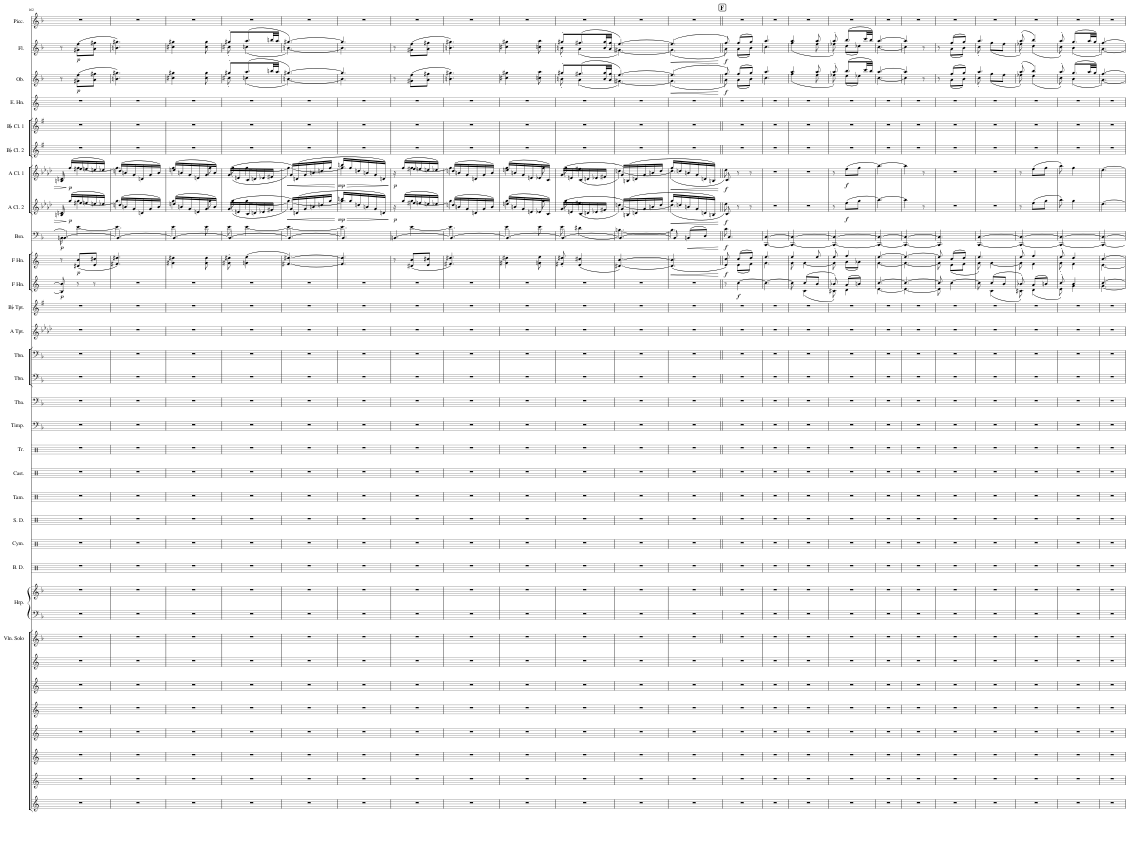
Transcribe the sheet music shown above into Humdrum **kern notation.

**kern	**kern	**kern	**kern	**kern	**kern	**kern	**kern	**kern	**kern	**kern	**kern	**kern	**kern	**kern	**kern	**kern	**kern	**kern	**kern	**kern	**kern	**kern	**dynam	**kern	**dynam	**kern	**dynam	**kern	**dynam	**kern	**dynam	**kern	**kern	**kern	**kern	**dynam	**kern	**dynam	**kern
*part32	*part31	*part30	*part29	*part28	*part27	*part26	*part25	*part24	*part24	*part23	*part22	*part21	*part20	*part19	*part18	*part17	*part16	*part15	*part14	*part13	*part12	*part11	*part11	*part10	*part10	*part9	*part9	*part8	*part8	*part7	*part7	*part6	*part5	*part4	*part3	*part3	*part2	*part2	*part1
*staff33	*staff32	*staff31	*staff30	*staff29	*staff28	*staff27	*staff26	*staff25	*staff24	*staff23	*staff22	*staff21	*staff20	*staff19	*staff18	*staff17	*staff16	*staff15	*staff14	*staff13	*staff12	*staff11	*staff11	*staff10	*staff10	*staff9	*staff9	*staff8	*staff8	*staff7	*staff7	*staff6	*staff5	*staff4	*staff3	*staff3	*staff2	*staff2	*staff1
*I"Piano	*I"Piano	*I"Piano	*I"Piano	*I"Piano	*I"Piano	*I"Piano	*I"Violin Solo	*I"Harp	*	*I"Bass Drum	*I"Cymbals	*I"Snare Drum	*I"Tambourine	*I"Castanets	*I"Triangle	*I"Timpani	*I"Tuba	*I"Trombone	*I"Trombone	*I"A Trumpet	*I"Bb Trumpet	*I"Horn in F	*	*I"Horn in F	*	*I"Bassoon	*	*I"A Clarinet 2	*	*I"A Clarinet 1	*	*I"Bb Clarinet 2	*I"Bb Clarinet 1	*I"English Horn	*I"Oboe	*	*I"Flute	*	*I"Piccolo
*I'Pno	*I'Pno	*I'Pno	*I'Pno	*I'Pno	*I'Pno	*I'Pno	*I'Vln. Solo	*I'Hrp.	*	*I'B. D.	*I'Cym.	*I'S. D.	*I'Tam.	*I'Cast.	*I'Tr.	*I'Timp.	*I'Tba.	*I'Tbn.	*I'Tbn.	*I'A Tpt.	*I'Bb Tpt.	*	*	*	*	*I'Bsn.	*	*I'A Cl. 2	*	*I'A Cl. 1	*	*I'Bb Cl. 2	*I'Bb Cl. 1	*I'E. Hn.	*I'Ob.	*	*I'Fl.	*	*I'Picc.
!!LO:PB:g=z
*clefG2	*clefG2	*clefG2	*clefG2	*clefG2	*clefG2	*clefG2	*clefG2	*clefF4	*clefG2	*clefX	*clefX	*clefX	*clefX	*clefX	*clefX	*clefF4	*clefF4	*clefF4	*clefF4	*clefG2	*clefG2	*clefG2	*	*clefG2	*	*clefF4	*	*clefG2	*	*clefG2	*	*clefG2	*clefG2	*clefG2	*clefG2	*	*clefG2	*	*clefG2
*	*	*	*	*	*	*	*	*	*	*	*	*	*	*	*	*	*	*	*	*Trd2c3	*Trd1c2	*Trd4c7	*	*Trd4c7	*	*	*	*Trd2c3	*	*Trd2c3	*	*Trd1c2	*Trd1c2	*Trd4c7	*	*	*	*	*Trd-7c-12
*k[]	*k[]	*k[]	*k[]	*k[]	*k[]	*k[]	*k[b-]	*k[b-]	*k[b-]	*k[]	*k[]	*k[]	*k[]	*k[]	*k[]	*k[b-]	*k[b-]	*k[b-]	*k[b-]	*k[b-e-a-d-]	*k[f#]	*k[]	*	*k[]	*	*k[b-]	*	*k[b-e-a-d-]	*	*k[b-e-a-d-]	*	*k[f#]	*k[f#]	*k[]	*k[b-]	*	*k[b-]	*	*k[b-]
*	*	*	*	*	*	*	*M3/8	*M3/8	*M3/8	*M3/8	*M3/8	*M3/8	*M3/8	*M3/8	*M3/8	*M3/8	*M3/8	*M3/8	*M3/8	*M3/8	*M3/8	*M3/8	*	*M3/8	*	*M3/8	*	*M3/8	*	*M3/8	*	*M3/8	*M3/8	*M3/8	*M3/8	*	*M3/8	*	*M3/8
=162	=162	=162	=162	=162	=162	=162	=162	=162	=162	=162	=162	=162	=162	=162	=162	=162	=162	=162	=162	=162	=162	=162	=162	=162	=162	=162	=162	=162	=162	=162	=162	=162	=162	=162	=162	=162	=162	=162	=162
*	*	*	*	*	*	*	*	*	*	*	*	*	*	*	*	*	*	*	*	*	*	*	*	*	*	*^	*	*^	*	*^	*	*	*	*	*	*	*	*	*
!	!	!	!	!	!	!	!	!	!	!	!	!	!	!	!	!	!	!	!	!	!	!	!LO:DY:b	!	!	!	!	!LO:DY:b	!	!	!	!	!	!	!	!	!	!	!	!	!	!
1r	1r	1r	1r	1r	1r	1r	4.r	4.r	4.r	4.r	4.r	4.r	4.r	4.r	4.r	4.r	4.r	4.r	4.r	4.r	4.r	8B/] 8b/]	p	8r	.	[4.BBn/	16BB\	p	16Bn/ 16dn/	8ryy	.	16Bn/ 16dn/	8ryy	.	4.r	4.r	4.r	8r	.	8r	.	4.r
!	!	!	!	!	!	!	!	!	!	!	!	!	!	!	!	!	!	!	!	!	!	!	!	!	!	!	!	!	!	!	!LO:DY:b	!	!	!LO:DY:b	!	!	!	!	!	!	!	!
.	.	.	.	.	.	.	.	.	.	.	.	.	.	.	.	.	.	.	.	.	.	.	.	.	.	.	16ryy	.	(16gg/LL	.	p	(16gg/LL	.	p	.	.	.	.	.	.	.	.
!	!	!	!	!	!	!	!	!	!	!	!	!	!	!	!	!	!	!	!	!	!	!	!	!	!LO:DY:b	!	!	!	!	!	!	!	!	!	!	!	!	!	!LO:DY:b	!	!LO:DY:b	!
.	.	.	.	.	.	.	.	.	.	.	.	.	.	.	.	.	.	.	.	.	.	8r	.	(8d#X/ 8b/L	p	.	[4e\	.	16ff#X/	[4gg\	.	16ff#X/	[4gg\	.	.	.	.	(8g#X\ 8ee\L	p	(8g#X\ 8ee\L	p	.
.	.	.	.	.	.	.	.	.	.	.	.	.	.	.	.	.	.	.	.	.	.	.	.	.	.	.	.	.	16ffn/	.	.	16ffn/	.	.	.	.	.	.	.	.	.	.
.	.	.	.	.	.	.	.	.	.	.	.	.	.	.	.	.	.	.	.	.	.	8r	.	8e/ 8cc#X/J	.	.	.	.	16een/	.	.	16een/	.	.	.	.	.	8a\ 8ff#X\J	.	8a\ 8ff#X\J	.	.
.	.	.	.	.	.	.	.	.	.	.	.	.	.	.	.	.	.	.	.	.	.	.	.	.	.	.	.	.	16ee-X/JJ)	.	.	16ee-X/JJ)	.	.	.	.	.	.	.	.	.	.
.	.	.	.	.	.	.	2ryy	2ryy	2ryy	2ryy	2ryy	2ryy	2ryy	2ryy	2ryy	2ryy	2ryy	2ryy	2ryy	2ryy	2ryy	2ryy	.	2ryy	.	2ryy	2ryy	.	2ryy	2ryy	.	2ryy	2ryy	.	2ryy	2ryy	2ryy	2ryy	.	2ryy	.	2ryy
.	.	.	.	.	.	.	8ryy	8ryy	8ryy	8ryy	8ryy	8ryy	8ryy	8ryy	8ryy	8ryy	8ryy	8ryy	8ryy	8ryy	8ryy	8ryy	.	8ryy	.	8ryy	8ryy	.	8ryy	8ryy	.	8ryy	8ryy	.	8ryy	8ryy	8ryy	8ryy	.	8ryy	.	8ryy
=163	=163	=163	=163	=163	=163	=163	=163	=163	=163	=163	=163	=163	=163	=163	=163	=163	=163	=163	=163	=163	=163	=163	=163	=163	=163	=163	=163	=163	=163	=163	=163	=163	=163	=163	=163	=163	=163	=163	=163	=163	=163	=163
1r	1r	1r	1r	1r	1r	1r	4.r	4.r	4.r	4.r	4.r	4.r	4.r	4.r	4.r	4.r	4.r	4.r	4.r	4.r	4.r	4.r	.	4.f#X/ 4.dd#X/)	.	4.BB/_	4.e\]	.	(16ddn/LL	4.gg\]	.	(16ddn/LL	4.gg\]	.	4.r	4.r	4.r	4.bn\ 4.gg#X\)	.	4.bn\ 4.gg#X\)	.	4.r
.	.	.	.	.	.	.	.	.	.	.	.	.	.	.	.	.	.	.	.	.	.	.	.	.	.	.	.	.	16bn/	.	.	16bn/	.	.	.	.	.	.	.	.	.	.
.	.	.	.	.	.	.	.	.	.	.	.	.	.	.	.	.	.	.	.	.	.	.	.	.	.	.	.	.	16g/	.	.	16g/	.	.	.	.	.	.	.	.	.	.
.	.	.	.	.	.	.	.	.	.	.	.	.	.	.	.	.	.	.	.	.	.	.	.	.	.	.	.	.	16dn/	.	.	16dn/	.	.	.	.	.	.	.	.	.	.
.	.	.	.	.	.	.	.	.	.	.	.	.	.	.	.	.	.	.	.	.	.	.	.	.	.	.	.	.	16g/	.	.	16g/	.	.	.	.	.	.	.	.	.	.
.	.	.	.	.	.	.	.	.	.	.	.	.	.	.	.	.	.	.	.	.	.	.	.	.	.	.	.	.	16b/JJ)	.	.	16b/JJ)	.	.	.	.	.	.	.	.	.	.
.	.	.	.	.	.	.	2ryy	2ryy	2ryy	2ryy	2ryy	2ryy	2ryy	2ryy	2ryy	2ryy	2ryy	2ryy	2ryy	2ryy	2ryy	2ryy	.	2ryy	.	2ryy	2ryy	.	2ryy	2ryy	.	2ryy	2ryy	.	2ryy	2ryy	2ryy	2ryy	.	2ryy	.	2ryy
.	.	.	.	.	.	.	8ryy	8ryy	8ryy	8ryy	8ryy	8ryy	8ryy	8ryy	8ryy	8ryy	8ryy	8ryy	8ryy	8ryy	8ryy	8ryy	.	8ryy	.	8ryy	8ryy	.	8ryy	8ryy	.	8ryy	8ryy	.	8ryy	8ryy	8ryy	8ryy	.	8ryy	.	8ryy
=164	=164	=164	=164	=164	=164	=164	=164	=164	=164	=164	=164	=164	=164	=164	=164	=164	=164	=164	=164	=164	=164	=164	=164	=164	=164	=164	=164	=164	=164	=164	=164	=164	=164	=164	=164	=164	=164	=164	=164	=164	=164	=164
1r	1r	1r	1r	1r	1r	1r	4.r	4.r	4.r	4.r	4.r	4.r	4.r	4.r	4.r	4.r	4.r	4.r	4.r	4.r	4.r	4.r	.	4g#X\ 4dd#X\	.	4.BB/_	4e\	.	(16een/LL	4gg\	.	(16een/LL	4gg\	.	4.r	4.r	4.r	4cc#X\ 4gg#X\	.	4cc#X\ 4gg#X\	.	4.r
.	.	.	.	.	.	.	.	.	.	.	.	.	.	.	.	.	.	.	.	.	.	.	.	.	.	.	.	.	16bn/	.	.	16bn/	.	.	.	.	.	.	.	.	.	.
.	.	.	.	.	.	.	.	.	.	.	.	.	.	.	.	.	.	.	.	.	.	.	.	.	.	.	.	.	16g/	.	.	16g/	.	.	.	.	.	.	.	.	.	.
.	.	.	.	.	.	.	.	.	.	.	.	.	.	.	.	.	.	.	.	.	.	.	.	.	.	.	.	.	16en/	.	.	16en/	.	.	.	.	.	.	.	.	.	.
.	.	.	.	.	.	.	.	.	.	.	.	.	.	.	.	.	.	.	.	.	.	.	.	8g#\ 8dd#\	.	.	8e\	.	16g/	8gg\	.	16g/	8gg\	.	.	.	.	8cc#\ 8gg#\	.	8cc#\ 8gg#\	.	.
.	.	.	.	.	.	.	.	.	.	.	.	.	.	.	.	.	.	.	.	.	.	.	.	.	.	.	.	.	16b/JJ)	.	.	16b/JJ)	.	.	.	.	.	.	.	.	.	.
.	.	.	.	.	.	.	2ryy	2ryy	2ryy	2ryy	2ryy	2ryy	2ryy	2ryy	2ryy	2ryy	2ryy	2ryy	2ryy	2ryy	2ryy	2ryy	.	2ryy	.	2ryy	2ryy	.	2ryy	2ryy	.	2ryy	2ryy	.	2ryy	2ryy	2ryy	2ryy	.	2ryy	.	2ryy
.	.	.	.	.	.	.	8ryy	8ryy	8ryy	8ryy	8ryy	8ryy	8ryy	8ryy	8ryy	8ryy	8ryy	8ryy	8ryy	8ryy	8ryy	8ryy	.	8ryy	.	8ryy	8ryy	.	8ryy	8ryy	.	8ryy	8ryy	.	8ryy	8ryy	8ryy	8ryy	.	8ryy	.	8ryy
=165	=165	=165	=165	=165	=165	=165	=165	=165	=165	=165	=165	=165	=165	=165	=165	=165	=165	=165	=165	=165	=165	=165	=165	=165	=165	=165	=165	=165	=165	=165	=165	=165	=165	=165	=165	=165	=165	=165	=165	=165	=165	=165
*	*	*	*	*	*	*	*	*	*	*	*	*	*	*	*	*	*	*	*	*	*	*	*	*	*	*	*	*	*	*	*	*	*	*	*	*	*	*^	*	*^	*	*
1r	1r	1r	1r	1r	1r	1r	4.r	4.r	4.r	4.r	4.r	4.r	4.r	4.r	4.r	4.r	4.r	4.r	4.r	4.r	4.r	4.r	.	8g#X\' 8dd#X\'	.	4.BB/_	8e'\	.	(16g/LL	(8gg'\	.	(16g/LL	(8gg'\	.	4.r	4.r	4.r	8gg#X'/L	8cc#X'\	.	8gg#X'/L	8cc#X'\	.	4.r
.	.	.	.	.	.	.	.	.	.	.	.	.	.	.	.	.	.	.	.	.	.	.	.	.	.	.	.	.	16en/	.	.	16en/	.	.	.	.	.	.	.	.	.	.	.	.
.	.	.	.	.	.	.	.	.	.	.	.	.	.	.	.	.	.	.	.	.	.	.	.	(4gn\ 4ee\	.	.	[4e\	.	16c/	[4gg\	.	16c/	[4gg\	.	.	.	.	(8.aa/	(4ccn\	.	(8.aa/	(4ccn\	.	.
.	.	.	.	.	.	.	.	.	.	.	.	.	.	.	.	.	.	.	.	.	.	.	.	.	.	.	.	.	16dn/	.	.	16dn/	.	.	.	.	.	.	.	.	.	.	.	.
.	.	.	.	.	.	.	.	.	.	.	.	.	.	.	.	.	.	.	.	.	.	.	.	.	.	.	.	.	16e-X/	.	.	16e-X/	.	.	.	.	.	.	.	.	.	.	.	.
.	.	.	.	.	.	.	.	.	.	.	.	.	.	.	.	.	.	.	.	.	.	.	.	.	.	.	.	.	16f#X/JJ	.	.	16f#X/JJ	.	.	.	.	.	32bbn/LL	.	.	32bbn/LL	.	.	.
.	.	.	.	.	.	.	.	.	.	.	.	.	.	.	.	.	.	.	.	.	.	.	.	.	.	.	.	.	.	.	.	.	.	.	.	.	.	32aa/JJJ	.	.	32aa/JJJ	.	.	.
.	.	.	.	.	.	.	2ryy	2ryy	2ryy	2ryy	2ryy	2ryy	2ryy	2ryy	2ryy	2ryy	2ryy	2ryy	2ryy	2ryy	2ryy	2ryy	.	2ryy	.	2ryy	2ryy	.	2ryy	2ryy	.	2ryy	2ryy	.	2ryy	2ryy	2ryy	2ryy	2ryy	.	2ryy	2ryy	.	2ryy
.	.	.	.	.	.	.	8ryy	8ryy	8ryy	8ryy	8ryy	8ryy	8ryy	8ryy	8ryy	8ryy	8ryy	8ryy	8ryy	8ryy	8ryy	8ryy	.	8ryy	.	8ryy	8ryy	.	8ryy	8ryy	.	8ryy	8ryy	.	8ryy	8ryy	8ryy	8ryy	8ryy	.	8ryy	8ryy	.	8ryy
=166	=166	=166	=166	=166	=166	=166	=166	=166	=166	=166	=166	=166	=166	=166	=166	=166	=166	=166	=166	=166	=166	=166	=166	=166	=166	=166	=166	=166	=166	=166	=166	=166	=166	=166	=166	=166	=166	=166	=166	=166	=166	=166	=166	=166
!	!	!	!	!	!	!	!	!	!	!	!	!	!	!	!	!	!	!	!	!	!	!	!	!	!	!	!	!	!	!	!LO:HP:b	!	!	!LO:HP:b	!	!	!	!	!	!	!	!	!	!
1r	1r	1r	1r	1r	1r	1r	4.r	4.r	4.r	4.r	4.r	4.r	4.r	4.r	4.r	4.r	4.r	4.r	4.r	4.r	4.r	4.r	.	[4.f#X/ [4.dd#X/)	.	4.BB/_	4.e\_	.	16g/LL)	4.gg\_)	<	16g/LL)	4.gg\_)	<	4.r	4.r	4.r	[4.gg#X/)	[4.bn\)	.	[4.gg#X/)	[4.bn\)	.	4.r
.	.	.	.	.	.	.	.	.	.	.	.	.	.	.	.	.	.	.	.	.	.	.	.	.	.	.	.	.	(16dn/	.	.	(16dn/	.	.	.	.	.	.	.	.	.	.	.	.
.	.	.	.	.	.	.	.	.	.	.	.	.	.	.	.	.	.	.	.	.	.	.	.	.	.	.	.	.	16g/	.	.	16g/	.	.	.	.	.	.	.	.	.	.	.	.
.	.	.	.	.	.	.	.	.	.	.	.	.	.	.	.	.	.	.	.	.	.	.	.	.	.	.	.	.	16bn/	.	.	16bn/	.	.	.	.	.	.	.	.	.	.	.	.
.	.	.	.	.	.	.	.	.	.	.	.	.	.	.	.	.	.	.	.	.	.	.	.	.	.	.	.	.	16ddn/	.	.	16ddn/	.	.	.	.	.	.	.	.	.	.	.	.
.	.	.	.	.	.	.	.	.	.	.	.	.	.	.	.	.	.	.	.	.	.	.	.	.	.	.	.	.	16gg/JJ	.	.	16gg/JJ	.	.	.	.	.	.	.	.	.	.	.	.
.	.	.	.	.	.	.	2ryy	2ryy	2ryy	2ryy	2ryy	2ryy	2ryy	2ryy	2ryy	2ryy	2ryy	2ryy	2ryy	2ryy	2ryy	2ryy	.	2ryy	.	2ryy	2ryy	.	2ryy	2ryy	[	2ryy	2ryy	[	2ryy	2ryy	2ryy	2ryy	2ryy	.	2ryy	2ryy	.	2ryy
.	.	.	.	.	.	.	8ryy	8ryy	8ryy	8ryy	8ryy	8ryy	8ryy	8ryy	8ryy	8ryy	8ryy	8ryy	8ryy	8ryy	8ryy	8ryy	.	8ryy	.	8ryy	8ryy	.	8ryy	8ryy	.	8ryy	8ryy	.	8ryy	8ryy	8ryy	8ryy	8ryy	.	8ryy	8ryy	.	8ryy
=167	=167	=167	=167	=167	=167	=167	=167	=167	=167	=167	=167	=167	=167	=167	=167	=167	=167	=167	=167	=167	=167	=167	=167	=167	=167	=167	=167	=167	=167	=167	=167	=167	=167	=167	=167	=167	=167	=167	=167	=167	=167	=167	=167	=167
!	!	!	!	!	!	!	!	!	!	!	!	!	!	!	!	!	!	!	!	!	!	!	!	!	!	!	!	!	!	!	!LO:HP:b	!	!	!LO:HP:b	!	!	!	!	!	!	!	!	!	!
!	!	!	!	!	!	!	!	!	!	!	!	!	!	!	!	!	!	!	!	!	!	!	!	!	!	!	!	!	!	!	!LO:DY:n=1:b	!	!	!LO:DY:n=1:b	!	!	!	!	!	!	!	!	!	!
1r	1r	1r	1r	1r	1r	1r	4.r	4.r	4.r	4.r	4.r	4.r	4.r	4.r	4.r	4.r	4.r	4.r	4.r	4.r	4.r	4.r	.	4.f#/] 4.dd#/]	.	4.BB/]	4.e\]	.	16bbn/LL	4.gg\]	> mp	16bbn/LL	4.gg\]	> mp	4.r	4.r	4.r	4.gg#/]	4.b\]	.	4.gg#/]	4.b\]	.	4.r
.	.	.	.	.	.	.	.	.	.	.	.	.	.	.	.	.	.	.	.	.	.	.	.	.	.	.	.	.	16gg/	.	.	16gg/	.	.	.	.	.	.	.	.	.	.	.	.
.	.	.	.	.	.	.	.	.	.	.	.	.	.	.	.	.	.	.	.	.	.	.	.	.	.	.	.	.	16ddn/	.	.	16ddn/	.	.	.	.	.	.	.	.	.	.	.	.
.	.	.	.	.	.	.	.	.	.	.	.	.	.	.	.	.	.	.	.	.	.	.	.	.	.	.	.	.	16bn/	.	.	16bn/	.	.	.	.	.	.	.	.	.	.	.	.
.	.	.	.	.	.	.	.	.	.	.	.	.	.	.	.	.	.	.	.	.	.	.	.	.	.	.	.	.	16g/	.	.	16g/	.	.	.	.	.	.	.	.	.	.	.	.
.	.	.	.	.	.	.	.	.	.	.	.	.	.	.	.	.	.	.	.	.	.	.	.	.	.	.	.	.	16dn/JJ)	.	.	16dn/JJ)	.	.	.	.	.	.	.	.	.	.	.	.
.	.	.	.	.	.	.	2ryy	2ryy	2ryy	2ryy	2ryy	2ryy	2ryy	2ryy	2ryy	2ryy	2ryy	2ryy	2ryy	2ryy	2ryy	2ryy	.	2ryy	.	2ryy	2ryy	.	2ryy	2ryy	]	2ryy	2ryy	]	2ryy	2ryy	2ryy	2ryy	2ryy	.	2ryy	2ryy	.	2ryy
.	.	.	.	.	.	.	8ryy	8ryy	8ryy	8ryy	8ryy	8ryy	8ryy	8ryy	8ryy	8ryy	8ryy	8ryy	8ryy	8ryy	8ryy	8ryy	.	8ryy	.	8ryy	8ryy	.	8ryy	8ryy	.	8ryy	8ryy	.	8ryy	8ryy	8ryy	8ryy	8ryy	.	8ryy	8ryy	.	8ryy
=168	=168	=168	=168	=168	=168	=168	=168	=168	=168	=168	=168	=168	=168	=168	=168	=168	=168	=168	=168	=168	=168	=168	=168	=168	=168	=168	=168	=168	=168	=168	=168	=168	=168	=168	=168	=168	=168	=168	=168	=168	=168	=168	=168	=168
!	!	!	!	!	!	!	!	!	!	!	!	!	!	!	!	!	!	!	!	!	!	!	!	!	!	!	!	!	!	!	!LO:DY:b	!	!	!LO:DY:b	!	!	!	!	!	!	!	!	!	!
*	*	*	*	*	*	*	*	*	*	*	*	*	*	*	*	*	*	*	*	*	*	*	*	*	*	*	*	*	*	*	*	*	*	*	*	*	*	*v	*v	*	*	*	*	*
*	*	*	*	*	*	*	*	*	*	*	*	*	*	*	*	*	*	*	*	*	*	*	*	*	*	*	*	*	*	*	*	*	*	*	*	*	*	*	*	*v	*v	*	*
1r	1r	1r	1r	1r	1r	1r	4.r	4.r	4.r	4.r	4.r	4.r	4.r	4.r	4.r	4.r	4.r	4.r	4.r	4.r	4.r	4.r	.	8r	.	[4.BBn/	8ryy	.	16r	8ryy	p	16r	8ryy	p	4.r	4.r	4.r	8r	.	8r	.	4.r
.	.	.	.	.	.	.	.	.	.	.	.	.	.	.	.	.	.	.	.	.	.	.	.	.	.	.	.	.	(16gg/LL	.	.	(16gg/LL	.	.	.	.	.	.	.	.	.	.
.	.	.	.	.	.	.	.	.	.	.	.	.	.	.	.	.	.	.	.	.	.	.	.	(8d#X/ 8b/L	.	.	[4e\	.	16ff#X/	[4gg\	.	16ff#X/	[4gg\	.	.	.	.	(8g#X\ 8ee\L	.	(8g#X\ 8ee\L	.	.
.	.	.	.	.	.	.	.	.	.	.	.	.	.	.	.	.	.	.	.	.	.	.	.	.	.	.	.	.	16ffn/	.	.	16ffn/	.	.	.	.	.	.	.	.	.	.
.	.	.	.	.	.	.	.	.	.	.	.	.	.	.	.	.	.	.	.	.	.	.	.	8e/ 8cc#X/J	.	.	.	.	16een/	.	.	16een/	.	.	.	.	.	8a\ 8ff#X\J	.	8a\ 8ff#X\J	.	.
.	.	.	.	.	.	.	.	.	.	.	.	.	.	.	.	.	.	.	.	.	.	.	.	.	.	.	.	.	16ee-X/JJ)	.	.	16ee-X/JJ)	.	.	.	.	.	.	.	.	.	.
.	.	.	.	.	.	.	2ryy	2ryy	2ryy	2ryy	2ryy	2ryy	2ryy	2ryy	2ryy	2ryy	2ryy	2ryy	2ryy	2ryy	2ryy	2ryy	.	2ryy	.	2ryy	2ryy	.	2ryy	2ryy	.	2ryy	2ryy	.	2ryy	2ryy	2ryy	2ryy	.	2ryy	.	2ryy
.	.	.	.	.	.	.	8ryy	8ryy	8ryy	8ryy	8ryy	8ryy	8ryy	8ryy	8ryy	8ryy	8ryy	8ryy	8ryy	8ryy	8ryy	8ryy	.	8ryy	.	8ryy	8ryy	.	8ryy	8ryy	.	8ryy	8ryy	.	8ryy	8ryy	8ryy	8ryy	.	8ryy	.	8ryy
=169	=169	=169	=169	=169	=169	=169	=169	=169	=169	=169	=169	=169	=169	=169	=169	=169	=169	=169	=169	=169	=169	=169	=169	=169	=169	=169	=169	=169	=169	=169	=169	=169	=169	=169	=169	=169	=169	=169	=169	=169	=169	=169
1r	1r	1r	1r	1r	1r	1r	4.r	4.r	4.r	4.r	4.r	4.r	4.r	4.r	4.r	4.r	4.r	4.r	4.r	4.r	4.r	4.r	.	4.f#X/ 4.dd#X/)	.	4.BB/_	4.e\]	.	(16ddn/LL	4.gg\]	.	(16ddn/LL	4.gg\]	.	4.r	4.r	4.r	4.bn\ 4.gg#X\)	.	4.bn\ 4.gg#X\)	.	4.r
.	.	.	.	.	.	.	.	.	.	.	.	.	.	.	.	.	.	.	.	.	.	.	.	.	.	.	.	.	16bn/	.	.	16bn/	.	.	.	.	.	.	.	.	.	.
.	.	.	.	.	.	.	.	.	.	.	.	.	.	.	.	.	.	.	.	.	.	.	.	.	.	.	.	.	16g/	.	.	16g/	.	.	.	.	.	.	.	.	.	.
.	.	.	.	.	.	.	.	.	.	.	.	.	.	.	.	.	.	.	.	.	.	.	.	.	.	.	.	.	16dn/	.	.	16dn/	.	.	.	.	.	.	.	.	.	.
.	.	.	.	.	.	.	.	.	.	.	.	.	.	.	.	.	.	.	.	.	.	.	.	.	.	.	.	.	16g/	.	.	16g/	.	.	.	.	.	.	.	.	.	.
.	.	.	.	.	.	.	.	.	.	.	.	.	.	.	.	.	.	.	.	.	.	.	.	.	.	.	.	.	16b/JJ)	.	.	16b/JJ)	.	.	.	.	.	.	.	.	.	.
.	.	.	.	.	.	.	2ryy	2ryy	2ryy	2ryy	2ryy	2ryy	2ryy	2ryy	2ryy	2ryy	2ryy	2ryy	2ryy	2ryy	2ryy	2ryy	.	2ryy	.	2ryy	2ryy	.	2ryy	2ryy	.	2ryy	2ryy	.	2ryy	2ryy	2ryy	2ryy	.	2ryy	.	2ryy
.	.	.	.	.	.	.	8ryy	8ryy	8ryy	8ryy	8ryy	8ryy	8ryy	8ryy	8ryy	8ryy	8ryy	8ryy	8ryy	8ryy	8ryy	8ryy	.	8ryy	.	8ryy	8ryy	.	8ryy	8ryy	.	8ryy	8ryy	.	8ryy	8ryy	8ryy	8ryy	.	8ryy	.	8ryy
=170	=170	=170	=170	=170	=170	=170	=170	=170	=170	=170	=170	=170	=170	=170	=170	=170	=170	=170	=170	=170	=170	=170	=170	=170	=170	=170	=170	=170	=170	=170	=170	=170	=170	=170	=170	=170	=170	=170	=170	=170	=170	=170
1r	1r	1r	1r	1r	1r	1r	4.r	4.r	4.r	4.r	4.r	4.r	4.r	4.r	4.r	4.r	4.r	4.r	4.r	4.r	4.r	4.r	.	4g#X\ 4dd#X\	.	4.BB/_	4e\	.	(16een/LL	4gg\	.	(16een/LL	4gg\	.	4.r	4.r	4.r	4cc#X\ 4gg#X\	.	4cc#X\ 4gg#X\	.	4.r
.	.	.	.	.	.	.	.	.	.	.	.	.	.	.	.	.	.	.	.	.	.	.	.	.	.	.	.	.	16bn/	.	.	16bn/	.	.	.	.	.	.	.	.	.	.
.	.	.	.	.	.	.	.	.	.	.	.	.	.	.	.	.	.	.	.	.	.	.	.	.	.	.	.	.	16g/	.	.	16g/	.	.	.	.	.	.	.	.	.	.
.	.	.	.	.	.	.	.	.	.	.	.	.	.	.	.	.	.	.	.	.	.	.	.	.	.	.	.	.	16en/	.	.	16en/	.	.	.	.	.	.	.	.	.	.
.	.	.	.	.	.	.	.	.	.	.	.	.	.	.	.	.	.	.	.	.	.	.	.	8gn\ 8ee\	.	.	8e\	.	16e-X/	8gg\	.	16e-X/	8gg\	.	.	.	.	8ccn\ 8aa\	.	8ccn\ 8aa\	.	.
.	.	.	.	.	.	.	.	.	.	.	.	.	.	.	.	.	.	.	.	.	.	.	.	.	.	.	.	.	16c/JJ)	.	.	16c/JJ)	.	.	.	.	.	.	.	.	.	.
.	.	.	.	.	.	.	2ryy	2ryy	2ryy	2ryy	2ryy	2ryy	2ryy	2ryy	2ryy	2ryy	2ryy	2ryy	2ryy	2ryy	2ryy	2ryy	.	2ryy	.	2ryy	2ryy	.	2ryy	2ryy	.	2ryy	2ryy	.	2ryy	2ryy	2ryy	2ryy	.	2ryy	.	2ryy
.	.	.	.	.	.	.	8ryy	8ryy	8ryy	8ryy	8ryy	8ryy	8ryy	8ryy	8ryy	8ryy	8ryy	8ryy	8ryy	8ryy	8ryy	8ryy	.	8ryy	.	8ryy	8ryy	.	8ryy	8ryy	.	8ryy	8ryy	.	8ryy	8ryy	8ryy	8ryy	.	8ryy	.	8ryy
=171	=171	=171	=171	=171	=171	=171	=171	=171	=171	=171	=171	=171	=171	=171	=171	=171	=171	=171	=171	=171	=171	=171	=171	=171	=171	=171	=171	=171	=171	=171	=171	=171	=171	=171	=171	=171	=171	=171	=171	=171	=171	=171
*	*	*	*	*	*	*	*	*	*	*	*	*	*	*	*	*	*	*	*	*	*	*	*	*	*	*	*	*	*	*	*	*	*	*	*	*	*	*^	*	*^	*	*
1r	1r	1r	1r	1r	1r	1r	4.r	4.r	4.r	4.r	4.r	4.r	4.r	4.r	4.r	4.r	4.r	4.r	4.r	4.r	4.r	4.r	.	8f#X/' 8dd#X/'	.	4.BB/_	8e'\	.	(16g/LL	8gg'\	.	(16g/LL	8gg'\	.	4.r	4.r	4.r	8gg#X'/L	8bn'\	.	8gg#X'/L	8bn'\	.	4.r
.	.	.	.	.	.	.	.	.	.	.	.	.	.	.	.	.	.	.	.	.	.	.	.	.	.	.	.	.	16en/	.	.	16en/	.	.	.	.	.	.	.	.	.	.	.	.
.	.	.	.	.	.	.	.	.	.	.	.	.	.	.	.	.	.	.	.	.	.	.	.	(4e/ 4cc#X/	.	.	(4d#X\	.	16c/	(4ff#X\	.	16c/	(4ff#X\	.	.	.	.	(8.ff#X/	(4a\	.	(8.ff#X/	(4a\	.	.
.	.	.	.	.	.	.	.	.	.	.	.	.	.	.	.	.	.	.	.	.	.	.	.	.	.	.	.	.	16dn/	.	.	16dn/	.	.	.	.	.	.	.	.	.	.	.	.
.	.	.	.	.	.	.	.	.	.	.	.	.	.	.	.	.	.	.	.	.	.	.	.	.	.	.	.	.	16e-X/	.	.	16e-X/	.	.	.	.	.	.	.	.	.	.	.	.
.	.	.	.	.	.	.	.	.	.	.	.	.	.	.	.	.	.	.	.	.	.	.	.	.	.	.	.	.	16f#X/JJ	.	.	16f#X/JJ	.	.	.	.	.	32b/ 32gg#/LL	.	.	32b/ 32gg#/LL	.	.	.
.	.	.	.	.	.	.	.	.	.	.	.	.	.	.	.	.	.	.	.	.	.	.	.	.	.	.	.	.	.	.	.	.	.	.	.	.	.	32a/ 32ff#/JJJ	.	.	32a/ 32ff#/JJJ	.	.	.
.	.	.	.	.	.	.	2ryy	2ryy	2ryy	2ryy	2ryy	2ryy	2ryy	2ryy	2ryy	2ryy	2ryy	2ryy	2ryy	2ryy	2ryy	2ryy	.	2ryy	.	2ryy	2ryy	.	2ryy	2ryy	.	2ryy	2ryy	.	2ryy	2ryy	2ryy	2ryy	2ryy	.	2ryy	2ryy	.	2ryy
.	.	.	.	.	.	.	8ryy	8ryy	8ryy	8ryy	8ryy	8ryy	8ryy	8ryy	8ryy	8ryy	8ryy	8ryy	8ryy	8ryy	8ryy	8ryy	.	8ryy	.	8ryy	8ryy	.	8ryy	8ryy	.	8ryy	8ryy	.	8ryy	8ryy	8ryy	8ryy	8ryy	.	8ryy	8ryy	.	8ryy
=172	=172	=172	=172	=172	=172	=172	=172	=172	=172	=172	=172	=172	=172	=172	=172	=172	=172	=172	=172	=172	=172	=172	=172	=172	=172	=172	=172	=172	=172	=172	=172	=172	=172	=172	=172	=172	=172	=172	=172	=172	=172	=172	=172	=172
1r	1r	1r	1r	1r	1r	1r	4.r	4.r	4.r	4.r	4.r	4.r	4.r	4.r	4.r	4.r	4.r	4.r	4.r	4.r	4.r	4.r	.	[4.d#X/ [4.b/)	.	4.BB/_	[4.Bn\)	.	16g/LL)	[4.ddn\)	.	16g/LL)	[4.ddn\)	.	4.r	4.r	4.r	[4.ee/)	[4.g#X\)	.	[4.ee/)	[4.g#X\)	.	4.r
.	.	.	.	.	.	.	.	.	.	.	.	.	.	.	.	.	.	.	.	.	.	.	.	.	.	.	.	.	(16Bn/	.	.	(16Bn/	.	.	.	.	.	.	.	.	.	.	.	.
.	.	.	.	.	.	.	.	.	.	.	.	.	.	.	.	.	.	.	.	.	.	.	.	.	.	.	.	.	16dn/	.	.	16dn/	.	.	.	.	.	.	.	.	.	.	.	.
.	.	.	.	.	.	.	.	.	.	.	.	.	.	.	.	.	.	.	.	.	.	.	.	.	.	.	.	.	16g/	.	.	16g/	.	.	.	.	.	.	.	.	.	.	.	.
.	.	.	.	.	.	.	.	.	.	.	.	.	.	.	.	.	.	.	.	.	.	.	.	.	.	.	.	.	16bn/	.	.	16bn/	.	.	.	.	.	.	.	.	.	.	.	.
.	.	.	.	.	.	.	.	.	.	.	.	.	.	.	.	.	.	.	.	.	.	.	.	.	.	.	.	.	16dd/JJ	.	.	16dd/JJ	.	.	.	.	.	.	.	.	.	.	.	.
.	.	.	.	.	.	.	2ryy	2ryy	2ryy	2ryy	2ryy	2ryy	2ryy	2ryy	2ryy	2ryy	2ryy	2ryy	2ryy	2ryy	2ryy	2ryy	.	2ryy	.	2ryy	2ryy	.	2ryy	2ryy	.	2ryy	2ryy	.	2ryy	2ryy	2ryy	2ryy	2ryy	.	2ryy	2ryy	.	2ryy
.	.	.	.	.	.	.	8ryy	8ryy	8ryy	8ryy	8ryy	8ryy	8ryy	8ryy	8ryy	8ryy	8ryy	8ryy	8ryy	8ryy	8ryy	8ryy	.	8ryy	.	8ryy	8ryy	.	8ryy	8ryy	.	8ryy	8ryy	.	8ryy	8ryy	8ryy	8ryy	8ryy	.	8ryy	8ryy	.	8ryy
=173	=173	=173	=173	=173	=173	=173	=173	=173	=173	=173	=173	=173	=173	=173	=173	=173	=173	=173	=173	=173	=173	=173	=173	=173	=173	=173	=173	=173	=173	=173	=173	=173	=173	=173	=173	=173	=173	=173	=173	=173	=173	=173	=173	=173
!	!	!	!	!	!	!	!	!	!	!	!	!	!	!	!	!	!	!	!	!	!	!	!	!	!LO:HP:b	!	!	!	!	!	!LO:HP:b	!	!	!LO:HP:b	!	!	!	!	!	!LO:HP:b	!	!	!LO:HP:b	!
1r	1r	1r	1r	1r	1r	1r	4.r	4.r	4.r	4.r	4.r	4.r	4.r	4.r	4.r	4.r	4.r	4.r	4.r	4.r	4.r	4.r	.	(4.d#/] 4.b/]	<	8BB/]	4.B\]	.	16gg/LL	(4.dd\]	<	16gg/LL	(4.dd\]	<	4.r	4.r	4.r	(4.ee/]	(4.g#\]	<	(4.ee/]	(4.g#\]	<	4.r
.	.	.	.	.	.	.	.	.	.	.	.	.	.	.	.	.	.	.	.	.	.	.	.	.	.	.	.	.	16ddn/	.	.	16ddn/	.	.	.	.	.	.	.	.	.	.	.	.
!	!	!	!	!	!	!	!	!	!	!	!	!	!	!	!	!	!	!	!	!	!	!	!	!	!	!	!	!LO:HP:b	!	!	!	!	!	!	!	!	!	!	!	!	!	!	!	!
.	.	.	.	.	.	.	.	.	.	.	.	.	.	.	.	.	.	.	.	.	.	.	.	.	.	(8BBn/L	.	<	16bn/	.	.	16bn/	.	.	.	.	.	.	.	.	.	.	.	.
.	.	.	.	.	.	.	.	.	.	.	.	.	.	.	.	.	.	.	.	.	.	.	.	.	.	.	.	.	16g/	.	.	16g/	.	.	.	.	.	.	.	.	.	.	.	.
.	.	.	.	.	.	.	.	.	.	.	.	.	.	.	.	.	.	.	.	.	.	.	.	.	.	8D/J)	.	.	16dn/	.	.	16dn/	.	.	.	.	.	.	.	.	.	.	.	.
.	.	.	.	.	.	.	.	.	.	.	.	.	.	.	.	.	.	.	.	.	.	.	.	.	.	.	.	.	16Bn/JJ)	.	.	16Bn/JJ)	.	.	.	.	.	.	.	.	.	.	.	.
.	.	.	.	.	.	.	2ryy	2ryy	2ryy	2ryy	2ryy	2ryy	2ryy	2ryy	2ryy	2ryy	2ryy	2ryy	2ryy	2ryy	2ryy	2ryy	.	2ryy	[	2ryy	2ryy	[	2ryy	2ryy	[	2ryy	2ryy	[	2ryy	2ryy	2ryy	2ryy	2ryy	[	2ryy	2ryy	[	2ryy
.	.	.	.	.	.	.	8ryy	8ryy	8ryy	8ryy	8ryy	8ryy	8ryy	8ryy	8ryy	8ryy	8ryy	8ryy	8ryy	8ryy	8ryy	8ryy	.	8ryy	.	8ryy	8ryy	.	8ryy	8ryy	.	8ryy	8ryy	.	8ryy	8ryy	8ryy	8ryy	8ryy	.	8ryy	8ryy	.	8ryy
!!LO:REH:place=s1:a:B:cj:fs=14:t=F
=174||	=174||	=174||	=174||	=174||	=174||	=174||	=174||	=174||	=174||	=174||	=174||	=174||	=174||	=174||	=174||	=174||	=174||	=174||	=174||	=174||	=174||	=174||	=174||	=174||	=174||	=174||	=174||	=174||	=174||	=174||	=174||	=174||	=174||	=174||	=174||	=174||	=174||	=174||	=174||	=174||	=174||	=174||	=174||	=174||
*	*	*	*	*	*	*	*	*	*	*	*	*	*	*	*	*	*	*	*	*	*	*	*	*^	*	*	*	*	*	*	*	*	*	*	*	*	*	*	*	*	*	*	*	*
!	!	!	!	!	!	!	!	!	!	!	!	!	!	!	!	!	!	!	!	!	!	!	!	!	!	!LO:DY:b	!	!	!LO:DY:b	!	!	!LO:DY:b	!	!	!LO:DY:b	!	!	!	!	!	!LO:DY:b	!	!	!LO:DY:b	!
1r	1r	1r	1r	1r	1r	1r	4.r	4.r	4.r	4.r	4.r	4.r	4.r	4.r	4.r	4.r	4.r	4.r	4.r	4.r	4.r	8r	.	8e/ 8cc/)	8ryy	f	4.C/	8c\	f	8c/	8ee-\)	f	8c/	8ee-\)	f	4.r	4.r	4.r	8ff/)	8a\)	f	8ff/)	8a\)	f	4.r
!	!	!	!	!	!	!	!	!	!	!	!	!	!	!	!	!	!	!	!	!	!	!	!LO:DY:b	!	!	!	!	!	!	!	!	!	!	!	!	!	!	!	!	!	!	!	!	!	!
.	.	.	.	.	.	.	.	.	.	.	.	.	.	.	.	.	.	.	.	.	.	[4cc\	f	(8cc/L	(8e\L	.	.	2ryy	.	8r	2ryy	.	8r	2ryy	.	.	.	.	(8ff/L	(8a\L	.	(8ff/L	(8a\L	.	.
.	.	.	.	.	.	.	.	.	.	.	.	.	.	.	.	.	.	.	.	.	.	.	.	8dd/J)	8f\J)	.	.	.	.	8r	.	.	8r	.	.	.	.	.	8gg/J)	8b-\J)	.	8gg/J)	8b-\J)	.	.
.	.	.	.	.	.	.	2ryy	2ryy	2ryy	2ryy	2ryy	2ryy	2ryy	2ryy	2ryy	2ryy	2ryy	2ryy	2ryy	2ryy	2ryy	2ryy	.	2ryy	2ryy	.	2ryy	.	.	2ryy	.	.	2ryy	.	.	2ryy	2ryy	2ryy	2ryy	2ryy	.	2ryy	2ryy	.	2ryy
.	.	.	.	.	.	.	.	.	.	.	.	.	.	.	.	.	.	.	.	.	.	.	.	.	.	.	.	8ryy	.	.	8ryy	.	.	8ryy	.	.	.	.	.	.	.	.	.	.	.
.	.	.	.	.	.	.	.	.	.	.	.	.	.	.	.	.	.	.	.	.	.	.	.	.	.	.	.	4ryy	.	.	4ryy	.	.	4ryy	.	.	.	.	.	.	.	.	.	.	.
.	.	.	.	.	.	.	8ryy	8ryy	8ryy	8ryy	8ryy	8ryy	8ryy	8ryy	8ryy	8ryy	8ryy	8ryy	8ryy	8ryy	8ryy	8ryy	.	8ryy	8ryy	.	8ryy	.	.	8ryy	.	.	8ryy	.	.	8ryy	8ryy	8ryy	8ryy	8ryy	.	8ryy	8ryy	.	8ryy
*	*	*	*	*	*	*	*	*	*	*	*	*	*	*	*	*	*	*	*	*	*	*	*	*	*	*	*v	*v	*	*	*	*	*v	*v	*	*	*	*	*	*	*	*	*	*	*
*	*	*	*	*	*	*	*	*	*	*	*	*	*	*	*	*	*	*	*	*	*	*	*	*	*	*	*	*	*v	*v	*	*	*	*	*	*	*	*	*	*	*	*	*
=175	=175	=175	=175	=175	=175	=175	=175	=175	=175	=175	=175	=175	=175	=175	=175	=175	=175	=175	=175	=175	=175	=175	=175	=175	=175	=175	=175	=175	=175	=175	=175	=175	=175	=175	=175	=175	=175	=175	=175	=175	=175	=175
1r	1r	1r	1r	1r	1r	1r	4.r	4.r	4.r	4.r	4.r	4.r	4.r	4.r	4.r	4.r	4.r	4.r	4.r	4.r	4.r	4.cc\_	.	4.ee/	4.g\	.	[4.CC/ [4.C/	.	4.r	.	4.r	.	4.r	4.r	4.r	4.aa/	4.cc\	.	4.aa/	4.cc\	.	4.r
.	.	.	.	.	.	.	2ryy	2ryy	2ryy	2ryy	2ryy	2ryy	2ryy	2ryy	2ryy	2ryy	2ryy	2ryy	2ryy	2ryy	2ryy	2ryy	.	2ryy	2ryy	.	2ryy	.	2ryy	.	2ryy	.	2ryy	2ryy	2ryy	2ryy	2ryy	.	2ryy	2ryy	.	2ryy
.	.	.	.	.	.	.	8ryy	8ryy	8ryy	8ryy	8ryy	8ryy	8ryy	8ryy	8ryy	8ryy	8ryy	8ryy	8ryy	8ryy	8ryy	8ryy	.	8ryy	8ryy	.	8ryy	.	8ryy	.	8ryy	.	8ryy	8ryy	8ryy	8ryy	8ryy	.	8ryy	8ryy	.	8ryy
=176	=176	=176	=176	=176	=176	=176	=176	=176	=176	=176	=176	=176	=176	=176	=176	=176	=176	=176	=176	=176	=176	=176	=176	=176	=176	=176	=176	=176	=176	=176	=176	=176	=176	=176	=176	=176	=176	=176	=176	=176	=176	=176
*	*	*	*	*	*	*	*	*	*	*	*	*	*	*	*	*	*	*	*	*	*	*^	*	*	*	*	*	*	*	*	*	*	*	*	*	*	*	*	*	*	*	*
1r	1r	1r	1r	1r	1r	1r	4.r	4.r	4.r	4.r	4.r	4.r	4.r	4.r	4.r	4.r	4.r	4.r	4.r	4.r	4.r	8cc\]	8ryy	.	4ee/	8g\	.	4.CC/_ 4.C/_	.	4.r	.	4.r	.	4.r	4.r	4.r	4aa/	(4ff\	.	4aa/	(4ff\	.	4.r
.	.	.	.	.	.	.	.	.	.	.	.	.	.	.	.	.	.	.	.	.	.	(8cc/L	(4c\	.	.	[4g\	.	.	.	.	.	.	.	.	.	.	.	.	.	.	.	.	.
.	.	.	.	.	.	.	.	.	.	.	.	.	.	.	.	.	.	.	.	.	.	8b/J	.	.	8ee/	.	.	.	.	.	.	.	.	.	.	.	8aa/	8ee\	.	8aa/	8ee\	.	.
.	.	.	.	.	.	.	2ryy	2ryy	2ryy	2ryy	2ryy	2ryy	2ryy	2ryy	2ryy	2ryy	2ryy	2ryy	2ryy	2ryy	2ryy	2ryy	2ryy	.	2ryy	2ryy	.	2ryy	.	2ryy	.	2ryy	.	2ryy	2ryy	2ryy	2ryy	2ryy	.	2ryy	2ryy	.	2ryy
.	.	.	.	.	.	.	8ryy	8ryy	8ryy	8ryy	8ryy	8ryy	8ryy	8ryy	8ryy	8ryy	8ryy	8ryy	8ryy	8ryy	8ryy	8ryy	8ryy	.	8ryy	8ryy	.	8ryy	.	8ryy	.	8ryy	.	8ryy	8ryy	8ryy	8ryy	8ryy	.	8ryy	8ryy	.	8ryy
=177	=177	=177	=177	=177	=177	=177	=177	=177	=177	=177	=177	=177	=177	=177	=177	=177	=177	=177	=177	=177	=177	=177	=177	=177	=177	=177	=177	=177	=177	=177	=177	=177	=177	=177	=177	=177	=177	=177	=177	=177	=177	=177	=177
1r	1r	1r	1r	1r	1r	1r	4.r	4.r	4.r	4.r	4.r	4.r	4.r	4.r	4.r	4.r	4.r	4.r	4.r	4.r	4.r	8b-X'/)	8c#X'\)	.	8ee'/	8g\]	.	4.CC/_ 4.C/_	.	8r	.	8r	.	4.r	4.r	4.r	8aa'/	8ee-X'\)	.	8aa'/	8ee-X'\)	.	4.r
!	!	!	!	!	!	!	!	!	!	!	!	!	!	!	!	!	!	!	!	!	!	!	!	!	!	!	!	!	!	!	!LO:DY:b	!	!LO:DY:b	!	!	!	!	!	!	!	!	!	!
.	.	.	.	.	.	.	.	.	.	.	.	.	.	.	.	.	.	.	.	.	.	(8a/L	4d\	.	4ff/	(8a\L	.	.	.	(8ff\L	f	(8ff\L	f	.	.	.	(8.bb-/L	(8dd\L	.	(8.bb-/L	(8dd\L	.	.
.	.	.	.	.	.	.	.	.	.	.	.	.	.	.	.	.	.	.	.	.	.	8bn/J)	.	.	.	8a-X\J)	.	.	.	8gg\J	.	8gg\J	.	.	.	.	.	8dd-X\J)	.	.	8dd-X\J)	.	.
.	.	.	.	.	.	.	.	.	.	.	.	.	.	.	.	.	.	.	.	.	.	.	.	.	.	.	.	.	.	.	.	.	.	.	.	.	32ccc/LL	.	.	32ccc/LL	.	.	.
.	.	.	.	.	.	.	.	.	.	.	.	.	.	.	.	.	.	.	.	.	.	.	.	.	.	.	.	.	.	.	.	.	.	.	.	.	32bb-/JJJ)	.	.	32bb-/JJJ)	.	.	.
.	.	.	.	.	.	.	2ryy	2ryy	2ryy	2ryy	2ryy	2ryy	2ryy	2ryy	2ryy	2ryy	2ryy	2ryy	2ryy	2ryy	2ryy	2ryy	2ryy	.	2ryy	2ryy	.	2ryy	.	2ryy	.	2ryy	.	2ryy	2ryy	2ryy	2ryy	2ryy	.	2ryy	2ryy	.	2ryy
.	.	.	.	.	.	.	8ryy	8ryy	8ryy	8ryy	8ryy	8ryy	8ryy	8ryy	8ryy	8ryy	8ryy	8ryy	8ryy	8ryy	8ryy	8ryy	8ryy	.	8ryy	8ryy	.	8ryy	.	8ryy	.	8ryy	.	8ryy	8ryy	8ryy	8ryy	8ryy	.	8ryy	8ryy	.	8ryy
=178	=178	=178	=178	=178	=178	=178	=178	=178	=178	=178	=178	=178	=178	=178	=178	=178	=178	=178	=178	=178	=178	=178	=178	=178	=178	=178	=178	=178	=178	=178	=178	=178	=178	=178	=178	=178	=178	=178	=178	=178	=178	=178	=178
1r	1r	1r	1r	1r	1r	1r	4.r	4.r	4.r	4.r	4.r	4.r	4.r	4.r	4.r	4.r	4.r	4.r	4.r	4.r	4.r	[4.cc/	[4.e\	.	[4.ee/	[4.g\	.	4.CC/_ 4.C/_	.	[4.aa-\)	.	[4.aa-\)	.	4.r	4.r	4.r	[4.aa/	[4.cc\	.	[4.aa/	[4.cc\	.	4.r
.	.	.	.	.	.	.	2ryy	2ryy	2ryy	2ryy	2ryy	2ryy	2ryy	2ryy	2ryy	2ryy	2ryy	2ryy	2ryy	2ryy	2ryy	2ryy	2ryy	.	2ryy	2ryy	.	2ryy	.	2ryy	.	2ryy	.	2ryy	2ryy	2ryy	2ryy	2ryy	.	2ryy	2ryy	.	2ryy
.	.	.	.	.	.	.	8ryy	8ryy	8ryy	8ryy	8ryy	8ryy	8ryy	8ryy	8ryy	8ryy	8ryy	8ryy	8ryy	8ryy	8ryy	8ryy	8ryy	.	8ryy	8ryy	.	8ryy	.	8ryy	.	8ryy	.	8ryy	8ryy	8ryy	8ryy	8ryy	.	8ryy	8ryy	.	8ryy
=179	=179	=179	=179	=179	=179	=179	=179	=179	=179	=179	=179	=179	=179	=179	=179	=179	=179	=179	=179	=179	=179	=179	=179	=179	=179	=179	=179	=179	=179	=179	=179	=179	=179	=179	=179	=179	=179	=179	=179	=179	=179	=179	=179
1r	1r	1r	1r	1r	1r	1r	4.r	4.r	4.r	4.r	4.r	4.r	4.r	4.r	4.r	4.r	4.r	4.r	4.r	4.r	4.r	4.cc/_	4.e\_	.	4.ee/_	4.g\_	.	4.CC/_ 4.C/_	.	4aa-\]	.	4aa-\]	.	4.r	4.r	4.r	4aa/]	4cc\]	.	4aa/]	4cc\]	.	4.r
.	.	.	.	.	.	.	.	.	.	.	.	.	.	.	.	.	.	.	.	.	.	.	.	.	.	.	.	.	.	8r	.	8r	.	.	.	.	8r	2ryy	.	8r	2ryy	.	.
.	.	.	.	.	.	.	2ryy	2ryy	2ryy	2ryy	2ryy	2ryy	2ryy	2ryy	2ryy	2ryy	2ryy	2ryy	2ryy	2ryy	2ryy	2ryy	2ryy	.	2ryy	2ryy	.	2ryy	.	2ryy	.	2ryy	.	2ryy	2ryy	2ryy	2ryy	.	.	2ryy	.	.	2ryy
.	.	.	.	.	.	.	.	.	.	.	.	.	.	.	.	.	.	.	.	.	.	.	.	.	.	.	.	.	.	.	.	.	.	.	.	.	.	8ryy	.	.	8ryy	.	.
.	.	.	.	.	.	.	8ryy	8ryy	8ryy	8ryy	8ryy	8ryy	8ryy	8ryy	8ryy	8ryy	8ryy	8ryy	8ryy	8ryy	8ryy	8ryy	8ryy	.	8ryy	8ryy	.	8ryy	.	8ryy	.	8ryy	.	8ryy	8ryy	8ryy	8ryy	8ryy	.	8ryy	8ryy	.	8ryy
=180	=180	=180	=180	=180	=180	=180	=180	=180	=180	=180	=180	=180	=180	=180	=180	=180	=180	=180	=180	=180	=180	=180	=180	=180	=180	=180	=180	=180	=180	=180	=180	=180	=180	=180	=180	=180	=180	=180	=180	=180	=180	=180	=180
1r	1r	1r	1r	1r	1r	1r	4.r	4.r	4.r	4.r	4.r	4.r	4.r	4.r	4.r	4.r	4.r	4.r	4.r	4.r	4.r	8cc/]	8e\]	.	8ee/]	8g\]	.	4.CC/] 4.C/]	.	4.r	.	4.r	.	4.r	4.r	4.r	8r	8ryy	.	8r	8ryy	.	4.r
.	.	.	.	.	.	.	.	.	.	.	.	.	.	.	.	.	.	.	.	.	.	[4cc\	2ryy	.	(8cc/L	(8e\L	.	.	.	.	.	.	.	.	.	.	(8ff/L	(8a\L	.	(8ff/L	(8a\L	.	.
.	.	.	.	.	.	.	.	.	.	.	.	.	.	.	.	.	.	.	.	.	.	.	.	.	8dd/J)	8f\J	.	.	.	.	.	.	.	.	.	.	8gg/J)	8b-\J)	.	8gg/J)	8b-\J)	.	.
.	.	.	.	.	.	.	2ryy	2ryy	2ryy	2ryy	2ryy	2ryy	2ryy	2ryy	2ryy	2ryy	2ryy	2ryy	2ryy	2ryy	2ryy	2ryy	.	.	2ryy	2ryy	.	2ryy	.	2ryy	.	2ryy	.	2ryy	2ryy	2ryy	2ryy	2ryy	.	2ryy	2ryy	.	2ryy
.	.	.	.	.	.	.	.	.	.	.	.	.	.	.	.	.	.	.	.	.	.	.	8ryy	.	.	.	.	.	.	.	.	.	.	.	.	.	.	.	.	.	.	.	.
.	.	.	.	.	.	.	.	.	.	.	.	.	.	.	.	.	.	.	.	.	.	.	4ryy	.	.	.	.	.	.	.	.	.	.	.	.	.	.	.	.	.	.	.	.
.	.	.	.	.	.	.	8ryy	8ryy	8ryy	8ryy	8ryy	8ryy	8ryy	8ryy	8ryy	8ryy	8ryy	8ryy	8ryy	8ryy	8ryy	8ryy	.	.	8ryy	8ryy	.	8ryy	.	8ryy	.	8ryy	.	8ryy	8ryy	8ryy	8ryy	8ryy	.	8ryy	8ryy	.	8ryy
=181	=181	=181	=181	=181	=181	=181	=181	=181	=181	=181	=181	=181	=181	=181	=181	=181	=181	=181	=181	=181	=181	=181	=181	=181	=181	=181	=181	=181	=181	=181	=181	=181	=181	=181	=181	=181	=181	=181	=181	=181	=181	=181	=181
1r	1r	1r	1r	1r	1r	1r	4.r	4.r	4.r	4.r	4.r	4.r	4.r	4.r	4.r	4.r	4.r	4.r	4.r	4.r	4.r	8cc\]	8ryy	.	4.ee/	8g'\)	.	[4.CC/ [4.C/	.	4.r	.	4.r	.	4.r	4.r	4.r	4.aa/	8cc'\	.	4.aa/	8cc'\	.	4.r
.	.	.	.	.	.	.	.	.	.	.	.	.	.	.	.	.	.	.	.	.	.	(8cc/L	(4c\	.	.	[4g\	.	.	.	.	.	.	.	.	.	.	.	(8ff\L	.	.	(8ff\L	.	.
.	.	.	.	.	.	.	.	.	.	.	.	.	.	.	.	.	.	.	.	.	.	8b/J	.	.	.	.	.	.	.	.	.	.	.	.	.	.	.	8ee\J	.	.	8ee\J	.	.
.	.	.	.	.	.	.	2ryy	2ryy	2ryy	2ryy	2ryy	2ryy	2ryy	2ryy	2ryy	2ryy	2ryy	2ryy	2ryy	2ryy	2ryy	2ryy	2ryy	.	2ryy	2ryy	.	2ryy	.	2ryy	.	2ryy	.	2ryy	2ryy	2ryy	2ryy	2ryy	.	2ryy	2ryy	.	2ryy
.	.	.	.	.	.	.	8ryy	8ryy	8ryy	8ryy	8ryy	8ryy	8ryy	8ryy	8ryy	8ryy	8ryy	8ryy	8ryy	8ryy	8ryy	8ryy	8ryy	.	8ryy	8ryy	.	8ryy	.	8ryy	.	8ryy	.	8ryy	8ryy	8ryy	8ryy	8ryy	.	8ryy	8ryy	.	8ryy
=182	=182	=182	=182	=182	=182	=182	=182	=182	=182	=182	=182	=182	=182	=182	=182	=182	=182	=182	=182	=182	=182	=182	=182	=182	=182	=182	=182	=182	=182	=182	=182	=182	=182	=182	=182	=182	=182	=182	=182	=182	=182	=182	=182
1r	1r	1r	1r	1r	1r	1r	4.r	4.r	4.r	4.r	4.r	4.r	4.r	4.r	4.r	4.r	4.r	4.r	4.r	4.r	4.r	8b-X'/)	8c#X'\)	.	8ee'/	8g\]	.	4.CC/_ 4.C/_	.	8r	.	8r	.	4.r	4.r	4.r	(8aa'/	8ee-X'\)	.	(8aa'/	8ee-X'\)	.	4.r
.	.	.	.	.	.	.	.	.	.	.	.	.	.	.	.	.	.	.	.	.	.	(8a/L	(4d\	.	4ff/	4f\	.	.	.	(8ff\L	.	(8ff\L	.	.	.	.	4bb-/)	(4dd\	.	4bb-/)	(4dd\	.	.
.	.	.	.	.	.	.	.	.	.	.	.	.	.	.	.	.	.	.	.	.	.	8bn/J)	.	.	.	.	.	.	.	8gg\J	.	8gg\J	.	.	.	.	.	.	.	.	.	.	.
.	.	.	.	.	.	.	2ryy	2ryy	2ryy	2ryy	2ryy	2ryy	2ryy	2ryy	2ryy	2ryy	2ryy	2ryy	2ryy	2ryy	2ryy	2ryy	2ryy	.	2ryy	2ryy	.	2ryy	.	2ryy	.	2ryy	.	2ryy	2ryy	2ryy	2ryy	2ryy	.	2ryy	2ryy	.	2ryy
.	.	.	.	.	.	.	8ryy	8ryy	8ryy	8ryy	8ryy	8ryy	8ryy	8ryy	8ryy	8ryy	8ryy	8ryy	8ryy	8ryy	8ryy	8ryy	8ryy	.	8ryy	8ryy	.	8ryy	.	8ryy	.	8ryy	.	8ryy	8ryy	8ryy	8ryy	8ryy	.	8ryy	8ryy	.	8ryy
=183	=183	=183	=183	=183	=183	=183	=183	=183	=183	=183	=183	=183	=183	=183	=183	=183	=183	=183	=183	=183	=183	=183	=183	=183	=183	=183	=183	=183	=183	=183	=183	=183	=183	=183	=183	=183	=183	=183	=183	=183	=183	=183	=183
1r	1r	1r	1r	1r	1r	1r	4.r	4.r	4.r	4.r	4.r	4.r	4.r	4.r	4.r	4.r	4.r	4.r	4.r	4.r	4.r	8cc'/	8e'\)	.	8ee'/	8g'\	.	4.CC/_ 4.C/_	.	8aa-'\)	.	8aa-'\)	.	4.r	4.r	4.r	8aa'/	8cc'\)	.	8aa'/	8cc'\)	.	4.r
.	.	.	.	.	.	.	.	.	.	.	.	.	.	.	.	.	.	.	.	.	.	4b/	4g\	.	4dd/	4f\	.	.	.	4gg\	.	4gg\	.	.	.	.	(8.gg/L	(4b-\	.	(8.gg/L	(4b-\	.	.
.	.	.	.	.	.	.	.	.	.	.	.	.	.	.	.	.	.	.	.	.	.	.	.	.	.	.	.	.	.	.	.	.	.	.	.	.	32aa/LL	.	.	32aa/LL	.	.	.
.	.	.	.	.	.	.	.	.	.	.	.	.	.	.	.	.	.	.	.	.	.	.	.	.	.	.	.	.	.	.	.	.	.	.	.	.	32gg/JJJ)	.	.	32gg/JJJ)	.	.	.
.	.	.	.	.	.	.	2ryy	2ryy	2ryy	2ryy	2ryy	2ryy	2ryy	2ryy	2ryy	2ryy	2ryy	2ryy	2ryy	2ryy	2ryy	2ryy	2ryy	.	2ryy	2ryy	.	2ryy	.	2ryy	.	2ryy	.	2ryy	2ryy	2ryy	2ryy	2ryy	.	2ryy	2ryy	.	2ryy
.	.	.	.	.	.	.	8ryy	8ryy	8ryy	8ryy	8ryy	8ryy	8ryy	8ryy	8ryy	8ryy	8ryy	8ryy	8ryy	8ryy	8ryy	8ryy	8ryy	.	8ryy	8ryy	.	8ryy	.	8ryy	.	8ryy	.	8ryy	8ryy	8ryy	8ryy	8ryy	.	8ryy	8ryy	.	8ryy
=184	=184	=184	=184	=184	=184	=184	=184	=184	=184	=184	=184	=184	=184	=184	=184	=184	=184	=184	=184	=184	=184	=184	=184	=184	=184	=184	=184	=184	=184	=184	=184	=184	=184	=184	=184	=184	=184	=184	=184	=184	=184	=184	=184
1r	1r	1r	1r	1r	1r	1r	4.r	4.r	4.r	4.r	4.r	4.r	4.r	4.r	4.r	4.r	4.r	4.r	4.r	4.r	4.r	[4.cc/	[4.g\	.	[4.cc/	[4.e\	.	4.CC/_ 4.C/_	.	[4.ee-\	.	[4.ee-\	.	4.r	4.r	4.r	[4.ff/	[4.a\)	.	[4.ff/	[4.a\)	.	4.r
.	.	.	.	.	.	.	2ryy	2ryy	2ryy	2ryy	2ryy	2ryy	2ryy	2ryy	2ryy	2ryy	2ryy	2ryy	2ryy	2ryy	2ryy	2ryy	2ryy	.	2ryy	2ryy	.	2ryy	.	2ryy	.	2ryy	.	2ryy	2ryy	2ryy	2ryy	2ryy	.	2ryy	2ryy	.	2ryy
.	.	.	.	.	.	.	8ryy	8ryy	8ryy	8ryy	8ryy	8ryy	8ryy	8ryy	8ryy	8ryy	8ryy	8ryy	8ryy	8ryy	8ryy	8ryy	8ryy	.	8ryy	8ryy	.	8ryy	.	8ryy	.	8ryy	.	8ryy	8ryy	8ryy	8ryy	8ryy	.	8ryy	8ryy	.	8ryy
*	*	*	*	*	*	*	*	*	*	*	*	*	*	*	*	*	*	*	*	*	*	*v	*v	*	*	*	*	*	*	*	*	*	*	*	*	*	*v	*v	*	*v	*v	*	*
*	*	*	*	*	*	*	*	*	*	*	*	*	*	*	*	*	*	*	*	*	*	*	*	*v	*v	*	*	*	*	*	*	*	*	*	*	*	*	*	*	*
=	=	=	=	=	=	=	=	=	=	=	=	=	=	=	=	=	=	=	=	=	=	=	=	=	=	=	=	=	=	=	=	=	=	=	=	=	=	=	=
*-	*-	*-	*-	*-	*-	*-	*-	*-	*-	*-	*-	*-	*-	*-	*-	*-	*-	*-	*-	*-	*-	*-	*-	*-	*-	*-	*-	*-	*-	*-	*-	*-	*-	*-	*-	*-	*-	*-	*-
